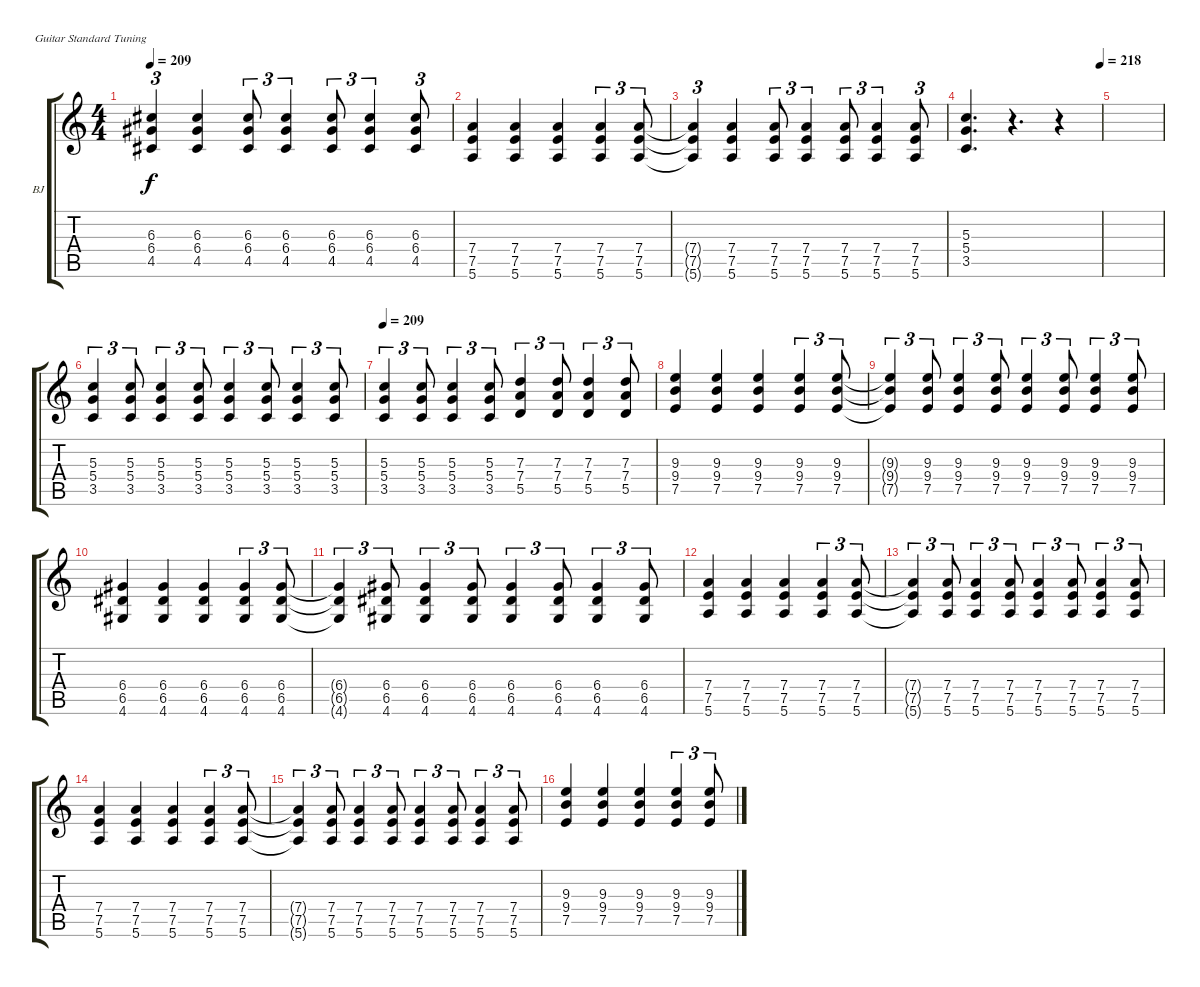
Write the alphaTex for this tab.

\defaultSystemsLayout 4
\bracketExtendMode groupsimilarinstruments
\firstSystemTrackNameOrientation horizontal
\otherSystemsTrackNameOrientation horizontal
\track ("Rhythm Guitar- Billie Joe" "BJ") {instrument distortionguitar}
\staff {score tabs}
\tuning (E4 B3 G3 D3 A2 E2)
\ts (4 4)
\tempo 209
\clef g2
\ks c
(4.5{t} 6.4{t} 6.3{t}).4{tu (3 2) dy f} (4.5 6.4 6.3).4 (4.5 6.4 6.3).8{tu (3 2)} (4.5 6.4 6.3).4{tu (3 2)} (4.5 6.4 6.3).8{tu (3 2)} (4.5 6.4 6.3).4{tu (3 2)} (4.5 6.4 6.3).8{tu (3 2)} |
(7.5 7.4 5.6).4 (7.5 7.4 5.6).4 (7.5 7.4 5.6).4 (7.5 7.4 5.6).4{tu (3 2)} (7.5 7.4 5.6).8{tu (3 2)} |
(7.5{t} 7.4{t} 5.6{t}).4{tu (3 2)} (7.5 7.4 5.6).4 (7.5 7.4 5.6).8{tu (3 2)} (7.5 7.4 5.6).4{tu (3 2)} (7.5 7.4 5.6).8{tu (3 2)} (7.5 7.4 5.6).4{tu (3 2)} (7.5 7.4 5.6).8{tu (3 2)} |
\tempo (218 0.99375)
(3.5 5.4 5.3).4{d} r.4{d} r.4 |
|
(3.5 5.4 5.3).4{tu (3 2)} (3.5 5.4 5.3).8{tu (3 2)} (3.5 5.4 5.3).4{tu (3 2)} (3.5 5.4 5.3).8{tu (3 2)} (3.5 5.4 5.3).4{tu (3 2)} (3.5 5.4 5.3).8{tu (3 2)} (3.5 5.4 5.3).4{tu (3 2)} (3.5 5.4 5.3).8{tu (3 2)} |
\tempo 209
(3.5 5.4 5.3).4{tu (3 2)} (3.5 5.4 5.3).8{tu (3 2)} (3.5 5.4 5.3).4{tu (3 2)} (3.5 5.4 5.3).8{tu (3 2)} (5.5 7.4 7.3).4{tu (3 2)} (5.5 7.4 7.3).8{tu (3 2)} (5.5 7.4 7.3).4{tu (3 2)} (5.5 7.4 7.3).8{tu (3 2)} |
(7.5 9.4 9.3).4 (7.5 9.4 9.3).4 (7.5 9.4 9.3).4 (7.5 9.4 9.3).4{tu (3 2)} (7.5 9.4 9.3).8{tu (3 2)} |
(7.5{t} 9.4{t} 9.3{t}).4{tu (3 2)} (7.5 9.4 9.3).8{tu (3 2)} (7.5 9.4 9.3).4{tu (3 2)} (7.5 9.4 9.3).8{tu (3 2)} (7.5 9.4 9.3).4{tu (3 2)} (7.5 9.4 9.3).8{tu (3 2)} (7.5 9.4 9.3).4{tu (3 2)} (7.5 9.4 9.3).8{tu (3 2)} |
(6.5 6.4 4.6).4 (6.5 6.4 4.6).4 (6.5 6.4 4.6).4 (6.5 6.4 4.6).4{tu (3 2)} (6.5 6.4 4.6).8{tu (3 2)} |
(6.5{t} 6.4{t} 4.6{t}).4{tu (3 2)} (6.5 6.4 4.6).8{tu (3 2)} (6.5 6.4 4.6).4{tu (3 2)} (6.5 6.4 4.6).8{tu (3 2)} (6.5 6.4 4.6).4{tu (3 2)} (6.5 6.4 4.6).8{tu (3 2)} (6.5 6.4 4.6).4{tu (3 2)} (6.5 6.4 4.6).8{tu (3 2)} |
(7.5 7.4 5.6).4 (7.5 7.4 5.6).4 (7.5 7.4 5.6).4 (7.5 7.4 5.6).4{tu (3 2)} (7.5 7.4 5.6).8{tu (3 2)} |
(7.5{t} 7.4{t} 5.6{t}).4{tu (3 2)} (7.5 7.4 5.6).8{tu (3 2)} (7.5 7.4 5.6).4{tu (3 2)} (7.5 7.4 5.6).8{tu (3 2)} (7.5 7.4 5.6).4{tu (3 2)} (7.5 7.4 5.6).8{tu (3 2)} (7.5 7.4 5.6).4{tu (3 2)} (7.5 7.4 5.6).8{tu (3 2)} |
(7.5 7.4 5.6).4 (7.5 7.4 5.6).4 (7.5 7.4 5.6).4 (7.5 7.4 5.6).4{tu (3 2)} (7.5 7.4 5.6).8{tu (3 2)} |
(7.5{t} 7.4{t} 5.6{t}).4{tu (3 2)} (7.5 7.4 5.6).8{tu (3 2)} (7.5 7.4 5.6).4{tu (3 2)} (7.5 7.4 5.6).8{tu (3 2)} (7.5 7.4 5.6).4{tu (3 2)} (7.5 7.4 5.6).8{tu (3 2)} (7.5 7.4 5.6).4{tu (3 2)} (7.5 7.4 5.6).8{tu (3 2)} |
(7.5 9.4 9.3).4 (7.5 9.4 9.3).4 (7.5 9.4 9.3).4 (7.5 9.4 9.3).4{tu (3 2)} (7.5 9.4 9.3).8{tu (3 2)}
